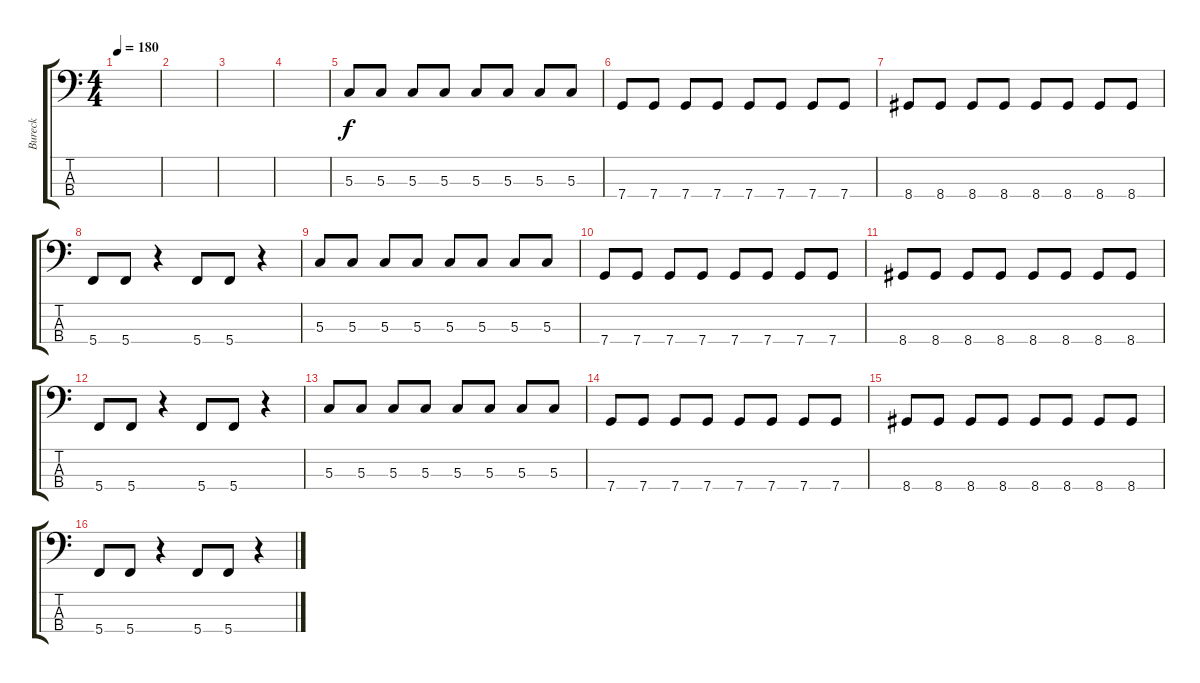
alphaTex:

\track ("Bureck" "Bureck") {instrument electricbassfinger}
\staff {score tabs}
\tuning (F2 C2 G1 C1) {hide}
\ts (4 4)
\tempo 180
\clef f4
\ks c
|
|
|
|
5.3.8 5.3.8 5.3.8 5.3.8 5.3.8 5.3.8 5.3.8 5.3.8 |
7.4.8 7.4.8 7.4.8 7.4.8 7.4.8 7.4.8 7.4.8 7.4.8 |
8.4.8 8.4.8 8.4.8 8.4.8 8.4.8 8.4.8 8.4.8 8.4.8 |
5.4.8 5.4.8 r.4 5.4.8 5.4.8 r.4 |
5.3.8 5.3.8 5.3.8 5.3.8 5.3.8 5.3.8 5.3.8 5.3.8 |
7.4.8 7.4.8 7.4.8 7.4.8 7.4.8 7.4.8 7.4.8 7.4.8 |
8.4.8 8.4.8 8.4.8 8.4.8 8.4.8 8.4.8 8.4.8 8.4.8 |
5.4.8 5.4.8 r.4 5.4.8 5.4.8 r.4 |
5.3.8 5.3.8 5.3.8 5.3.8 5.3.8 5.3.8 5.3.8 5.3.8 |
7.4.8 7.4.8 7.4.8 7.4.8 7.4.8 7.4.8 7.4.8 7.4.8 |
8.4.8 8.4.8 8.4.8 8.4.8 8.4.8 8.4.8 8.4.8 8.4.8 |
5.4.8 5.4.8 r.4 5.4.8 5.4.8 r.4
